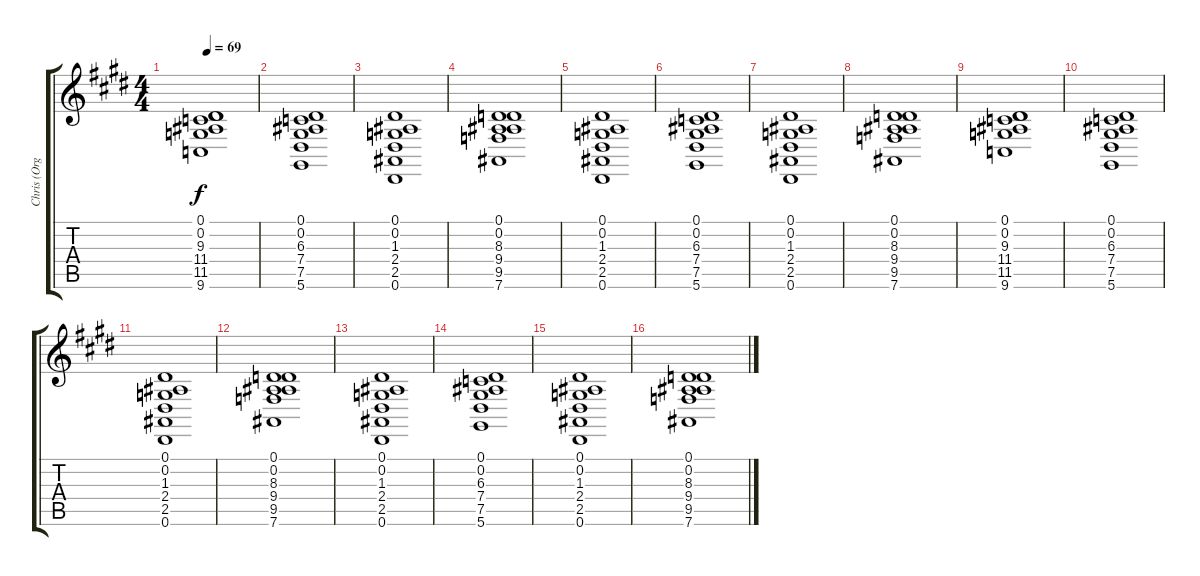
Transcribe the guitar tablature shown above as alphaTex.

\track ("Chris (Organ 1)" "Chris (Org") {instrument drawbarorgan}
\staff {score tabs}
\tuning (Eb4 Bb3 Gb3 Db3 Ab2 Eb2) {hide}
\ts (4 4)
\tempo 69
\clef g2
\ks e
(0.1 0.2 9.3 11.4 11.5 9.6).1{dy f} |
(0.1 0.2 6.3 7.4 7.5 5.6).1 |
(0.1 0.2 1.3 2.4 2.5 0.6).1 |
(0.1 0.2 8.3 9.4 9.5 7.6).1 |
(0.1 0.2 1.3 2.4 2.5 0.6).1 |
(0.1 0.2 6.3 7.4 7.5 5.6).1 |
(0.1 0.2 1.3 2.4 2.5 0.6).1 |
(0.1 0.2 8.3 9.4 9.5 7.6).1 |
(0.1 0.2 9.3 11.4 11.5 9.6).1 |
(0.1 0.2 6.3 7.4 7.5 5.6).1 |
(0.1 0.2 1.3 2.4 2.5 0.6).1 |
(0.1 0.2 8.3 9.4 9.5 7.6).1 |
(0.1 0.2 1.3 2.4 2.5 0.6).1 |
(0.1 0.2 6.3 7.4 7.5 5.6).1 |
(0.1 0.2 1.3 2.4 2.5 0.6).1 |
(0.1 0.2 8.3 9.4 9.5 7.6).1
